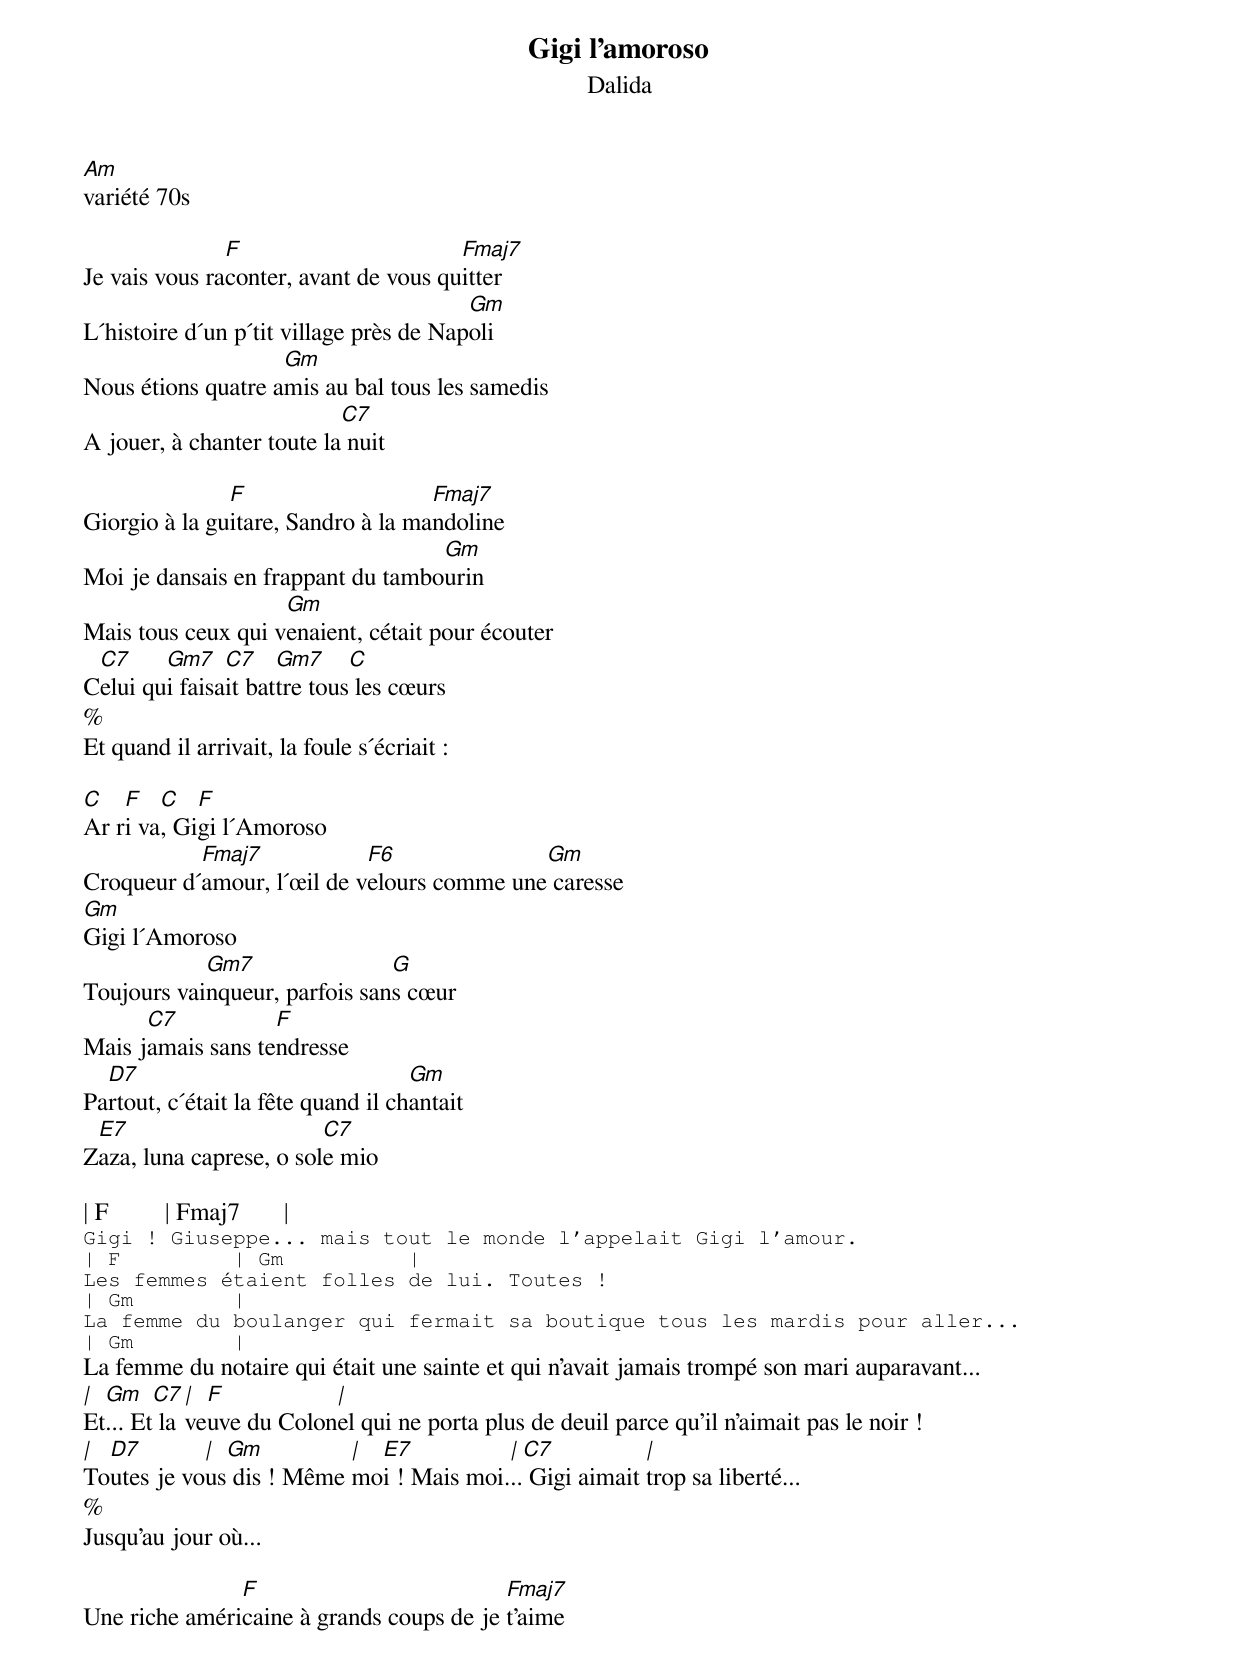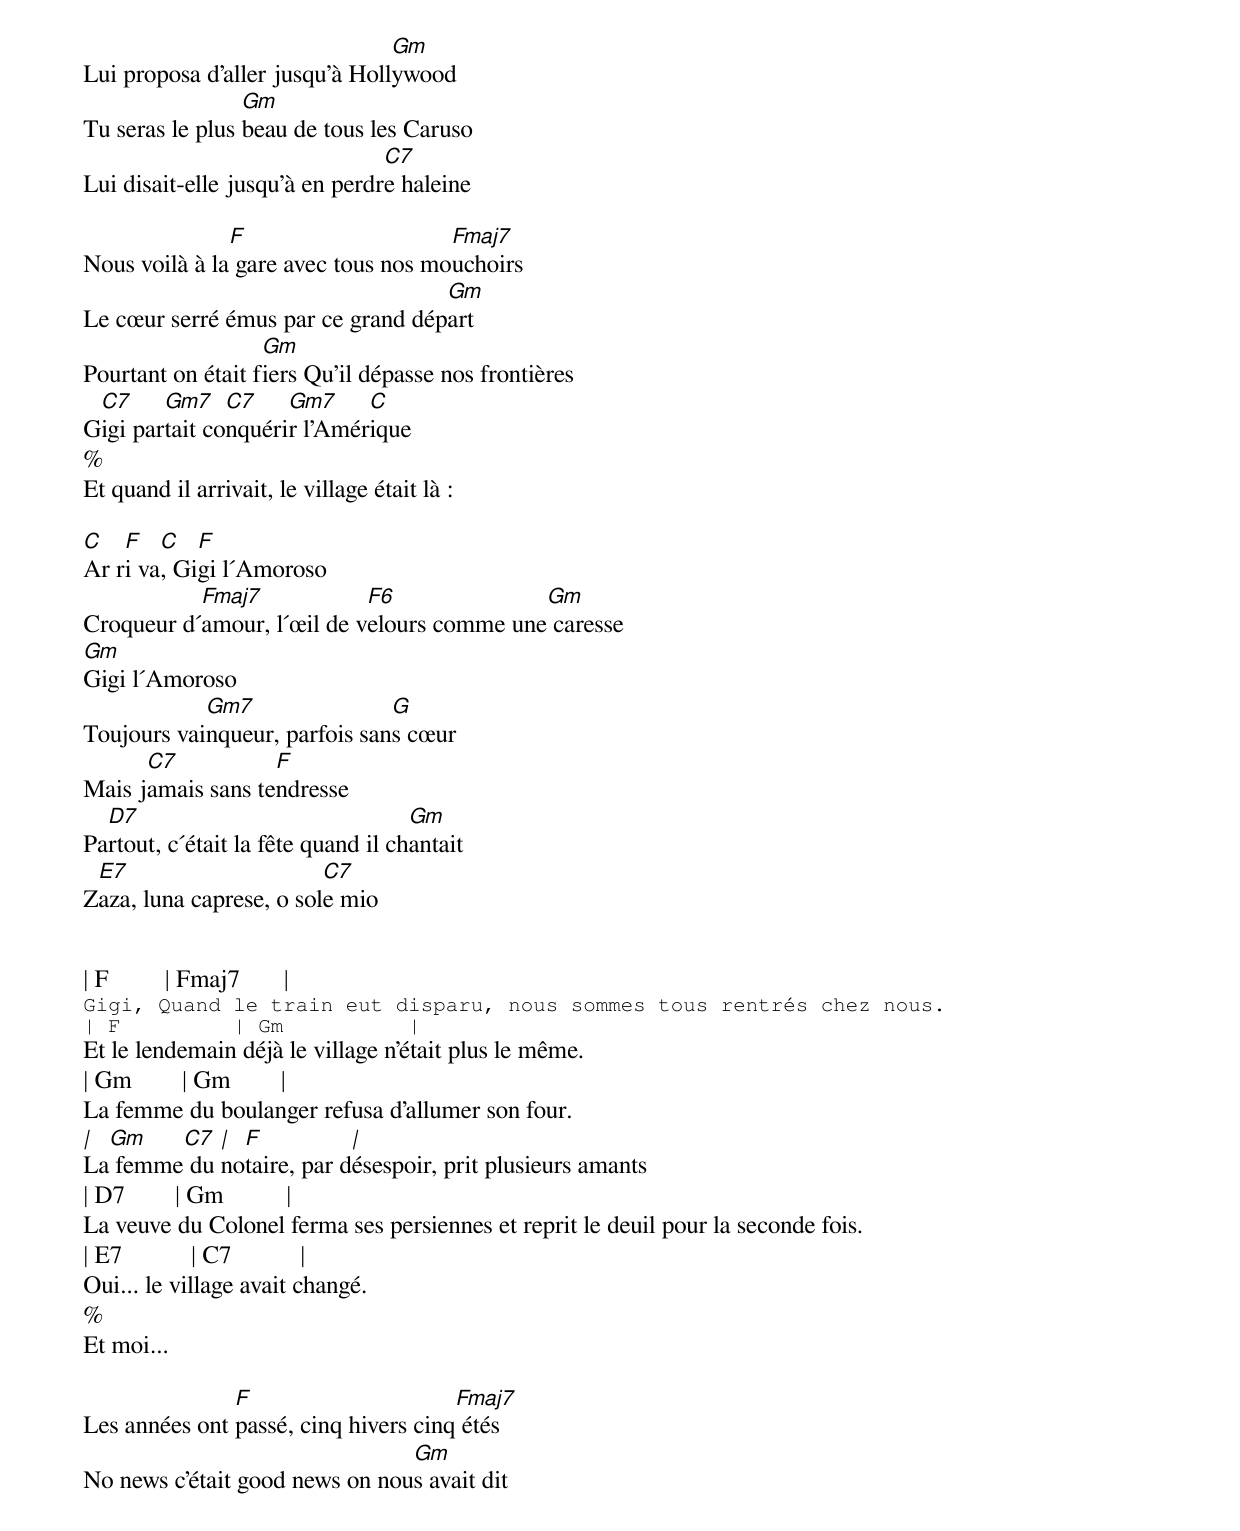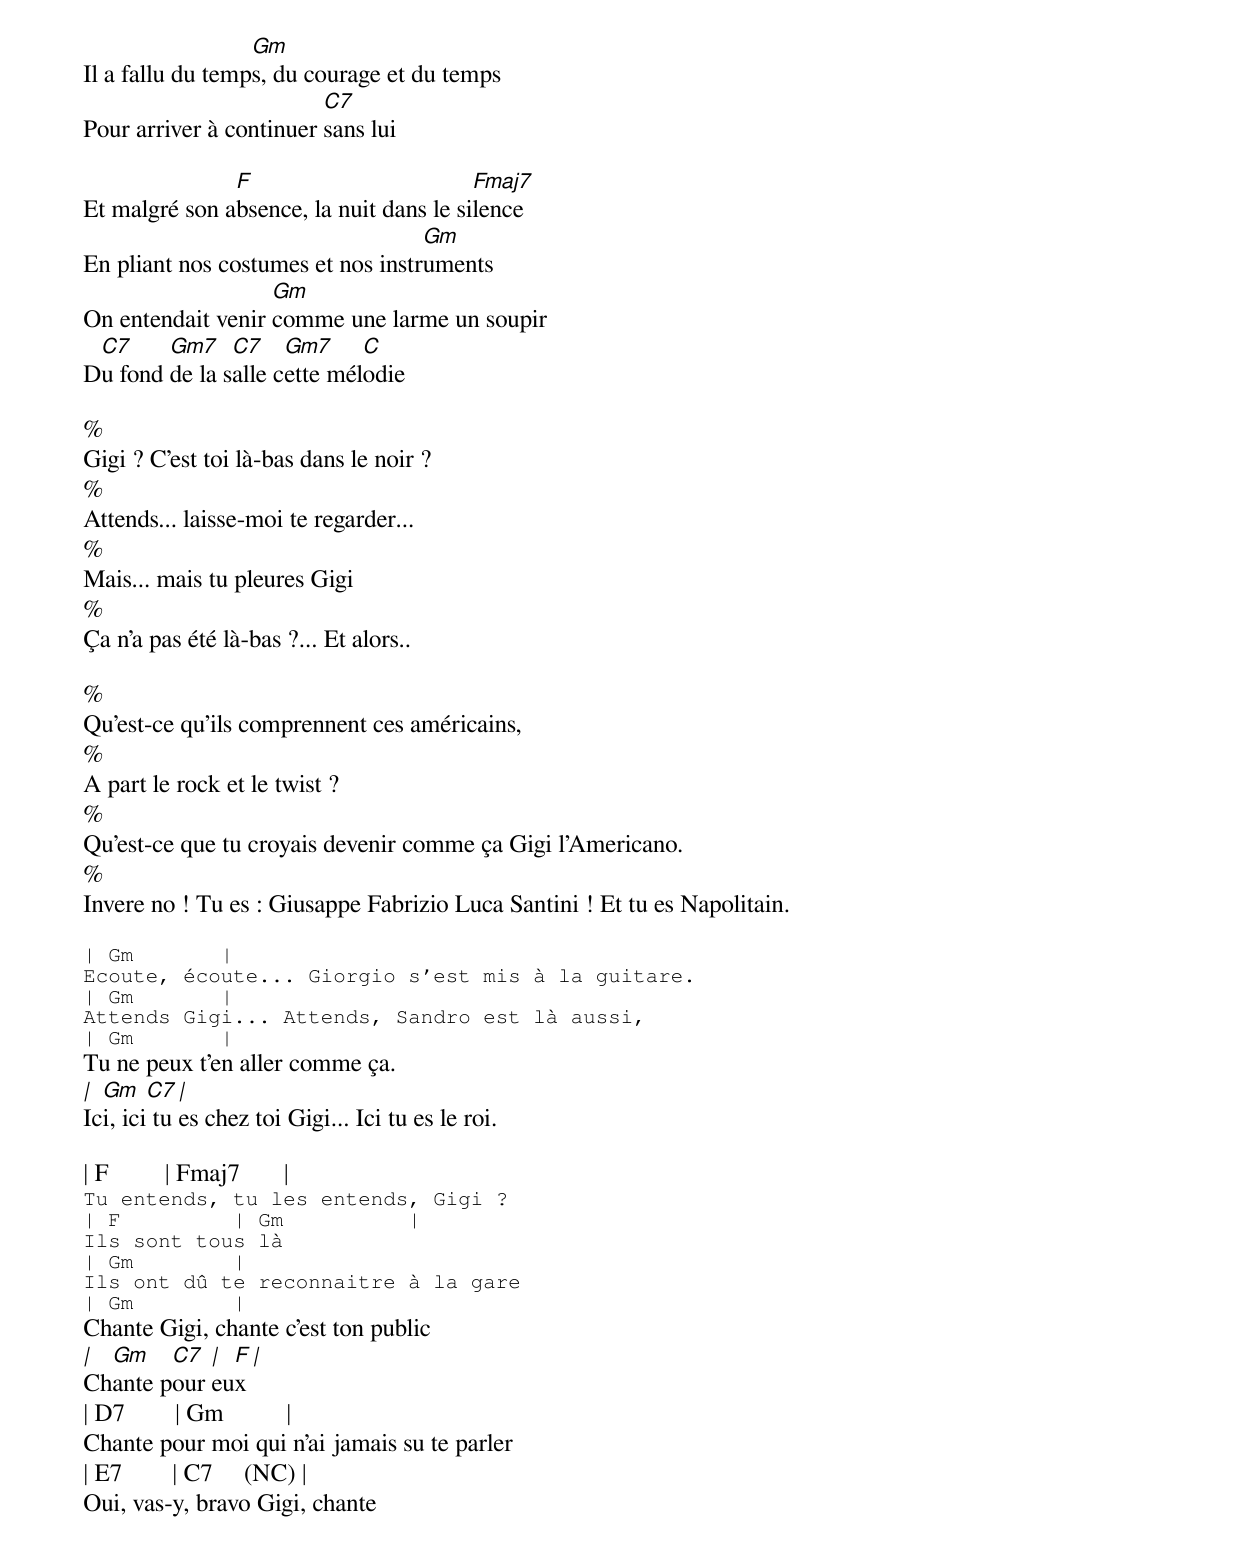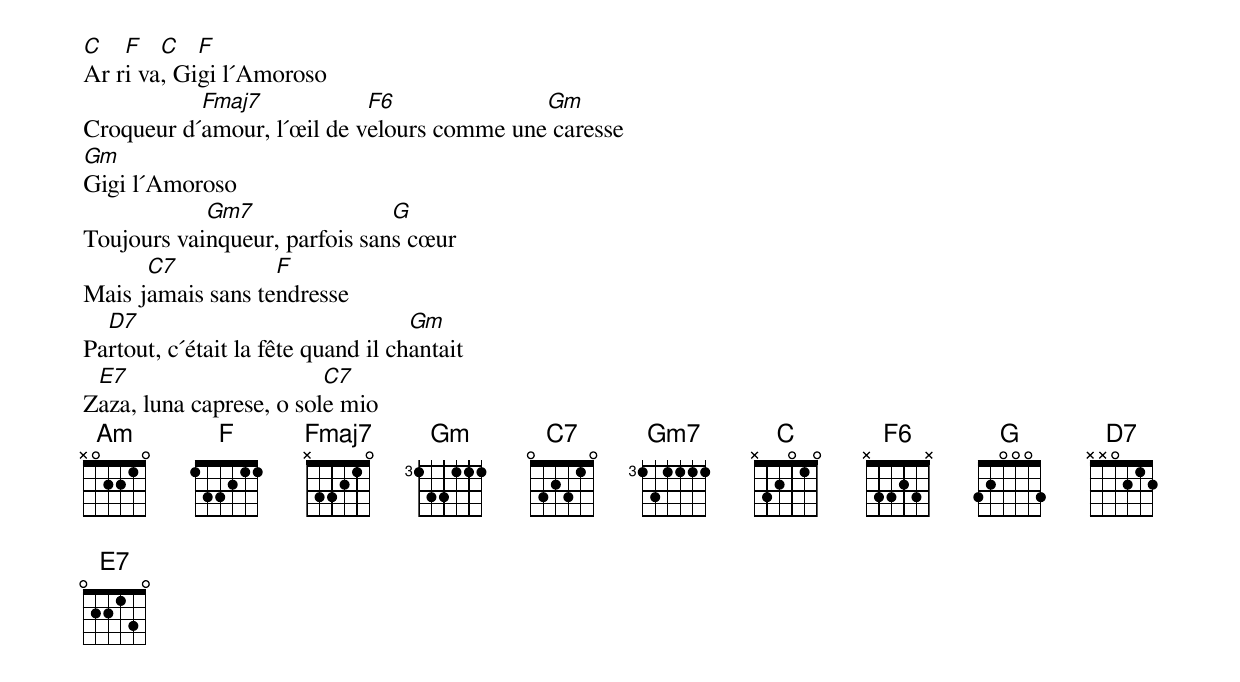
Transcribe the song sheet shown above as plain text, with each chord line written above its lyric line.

Gigi l'amoroso
Dalida
Am
variété 70s

               F                       Fmaj7
Je vais vous raconter, avant de vous quitter
                                         Gm
L´histoire d´un p´tit village près de Napoli
                    Gm
Nous étions quatre amis au bal tous les samedis
                           C7
A jouer, à chanter toute la nuit

               F                    Fmaj7
Giorgio à la guitare, Sandro à la mandoline
                                   Gm
Moi je dansais en frappant du tambourin
                    Gm
Mais tous ceux qui venaient, cétait pour écouter
 C7     Gm7    C7    Gm7     C
Celui qui faisait battre tous les cœurs
%
Et quand il arrivait, la foule s´écriait :

C   F   C   F
Ar ri va, Gigi l´Amoroso
           Fmaj7            F6              Gm
Croqueur d´amour, l´œil de velours comme une caresse
Gm
Gigi l´Amoroso
            Gm7                G
Toujours vainqueur, parfois sans cœur
      C7           F
Mais jamais sans tendresse
  D7                                Gm
Partout, c´était la fête quand il chantait
 E7                      C7
Zaza, luna caprese, o sole mio

| F         | Fmaj7       |
Gigi ! Giuseppe... mais tout le monde l'appelait Gigi l'amour.
| F         | Gm          |
Les femmes étaient folles de lui. Toutes !
| Gm        |
La femme du boulanger qui fermait sa boutique tous les mardis pour aller...
| Gm        |
La femme du notaire qui était une sainte et qui n'avait jamais trompé son mari auparavant...
| Gm    C7  | F           |
Et... Et la veuve du Colonel qui ne porta plus de deuil parce qu'il n'aimait pas le noir !
| D7        | Gm          | E7           | C7           |
Toutes je vous dis ! Même moi ! Mais moi... Gigi aimait trop sa liberté...
%
Jusqu'au jour où...

               F                          Fmaj7
Une riche américaine à grands coups de je t'aime
                                Gm
Lui proposa d'aller jusqu'à Hollywood
                 Gm
Tu seras le plus beau de tous les Caruso
                                C7
Lui disait-elle jusqu'à en perdre haleine

               F                     Fmaj7
Nous voilà à la gare avec tous nos mouchoirs
                                   Gm
Le cœur serré émus par ce grand départ
                   Gm
Pourtant on était fiers Qu'il dépasse nos frontières
 C7     Gm7    C7    Gm7     C
Gigi partait conquérir l'Amérique
%
Et quand il arrivait, le village était là :

C   F   C   F
Ar ri va, Gigi l´Amoroso
           Fmaj7            F6              Gm
Croqueur d´amour, l´œil de velours comme une caresse
Gm
Gigi l´Amoroso
            Gm7                G
Toujours vainqueur, parfois sans cœur
      C7           F
Mais jamais sans tendresse
  D7                                Gm
Partout, c´était la fête quand il chantait
 E7                      C7
Zaza, luna caprese, o sole mio


| F         | Fmaj7       |
Gigi, Quand le train eut disparu, nous sommes tous rentrés chez nous.
| F         | Gm          |
Et le lendemain déjà le village n'était plus le même.
| Gm        | Gm        |
La femme du boulanger refusa d'allumer son four.
| Gm    C7  | F           |
La femme du notaire, par désespoir, prit plusieurs amants
| D7        | Gm          |
La veuve du Colonel ferma ses persiennes et reprit le deuil pour la seconde fois.
| E7           | C7           |
Oui... le village avait changé.
%
Et moi...

               F                      Fmaj7
Les années ont passé, cinq hivers cinq étés
                                Gm
No news c'était good news on nous avait dit
                  Gm
Il a fallu du temps, du courage et du temps
                         C7
Pour arriver à continuer sans lui

               F                         Fmaj7
Et malgré son absence, la nuit dans le silence
                                   Gm
En pliant nos costumes et nos instruments
                   Gm
On entendait venir comme une larme un soupir
 C7     Gm7    C7    Gm7     C
Du fond de la salle cette mélodie

%
Gigi ? C'est toi là-bas dans le noir ?
%
Attends... laisse-moi te regarder...
%
Mais... mais tu pleures Gigi
%
Ça n'a pas été là-bas ?... Et alors..

%
Qu'est-ce qu'ils comprennent ces américains,
%
A part le rock et le twist ?
%
Qu'est-ce que tu croyais devenir comme ça Gigi l'Americano.
%
Invere no ! Tu es : Giusappe Fabrizio Luca Santini ! Et tu es Napolitain.

| Gm       |
Ecoute, écoute... Giorgio s'est mis à la guitare.
| Gm       |
Attends Gigi... Attends, Sandro est là aussi,
| Gm       |
Tu ne peux t'en aller comme ça.
| Gm    C7  |
Ici, ici tu es chez toi Gigi... Ici tu es le roi.

| F         | Fmaj7       |
Tu entends, tu les entends, Gigi ?
| F         | Gm          |
Ils sont tous là
| Gm        |
Ils ont dû te reconnaitre à la gare
| Gm        |
Chante Gigi, chante c'est ton public
| Gm    C7  | F           |
Chante pour eux
| D7        | Gm          |
Chante pour moi qui n'ai jamais su te parler
| E7        | C7     (NC) |
Oui, vas-y, bravo Gigi, chante

C   F   C   F
Ar ri va, Gigi l´Amoroso
           Fmaj7            F6              Gm
Croqueur d´amour, l´œil de velours comme une caresse
Gm
Gigi l´Amoroso
            Gm7                G
Toujours vainqueur, parfois sans cœur
      C7           F
Mais jamais sans tendresse
  D7                                Gm
Partout, c´était la fête quand il chantait
 E7                      C7
Zaza, luna caprese, o sole mio
